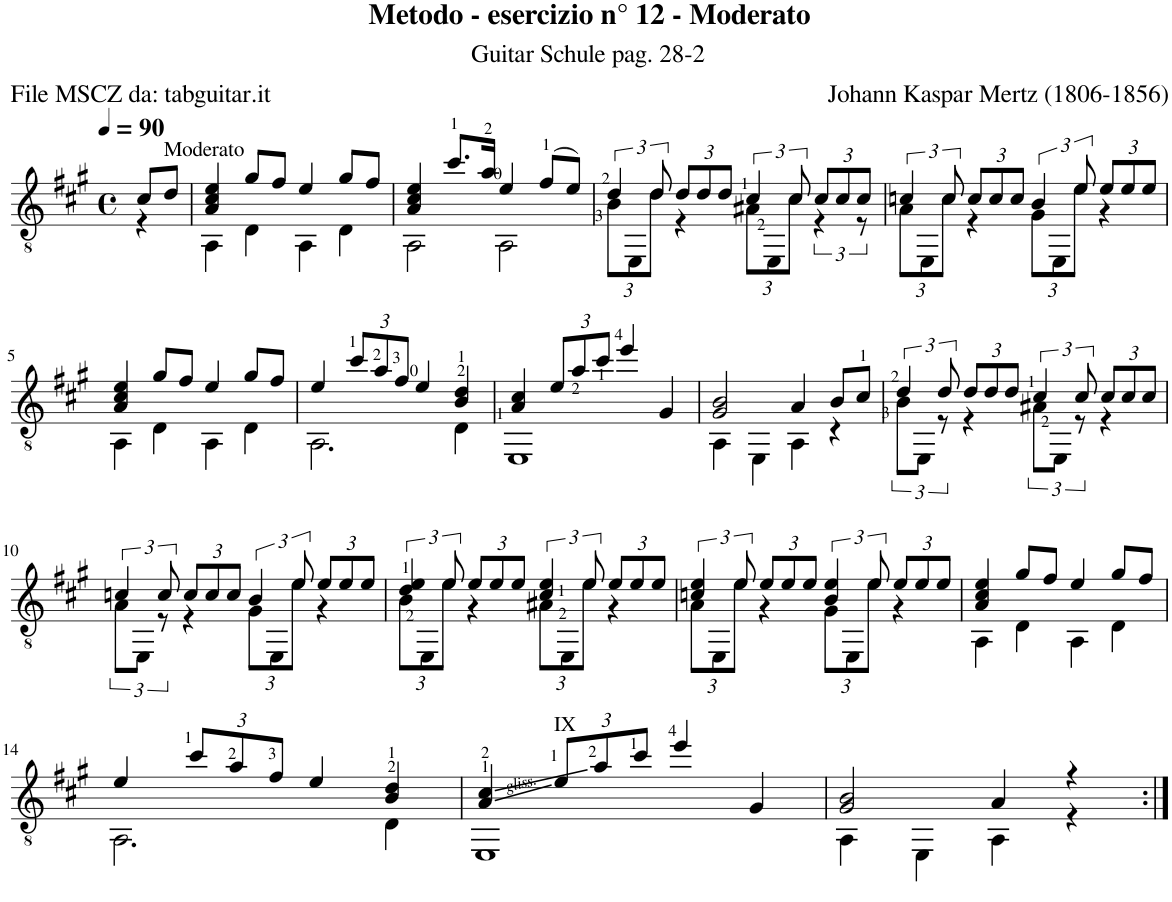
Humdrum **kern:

**kern
*part1
*staff1
*I"Guitar
*I'Guit.
*clefGv2
*k[f#c#g#]
*M4/4
*met(c)
*MM90
=
*^
8c#/L	4r
!LO:TX:a:t=Moderato	!
8d/J	.
=1	=1
4A/ 4c#/ 4e/	4AA\
8g#/L	4D\
8f#/J	.
4e/	4AA\
8g#/L	4D\
8f#/J	.
=2	=2
4A/ 4c#/ 4e/	2AA\
8.cc#/L	.
16a/Jk	.
4e/	2AA\
(8f#/L	.
8e/J)	.
=3	=3
*	*Xbrackettup
6d/	12B\L
.	12EE\
12d/	12d\J
12d/L	4r
12d/	.
12d/J	.
*brackettup	*Xbrackettup
6c#/	12A#X\L
.	12EE\
12c#/	12c#\J
12c#/L	4r
12c#/	.
12c#/J	.
=4	=4
*brackettup	*Xbrackettup
6cn/	12A\L
.	12EE\
12c/	12c\J
12c/L	4r
12c/	.
12c/J	.
*brackettup	*Xbrackettup
6B/	12G#\L
.	12EE\
12e/	12e\J
12e/L	4r
12e/	.
12e/J	.
!!LO:LB:g=z	!!
=5	=5
4A/ 4c#/ 4e/	4AA\
8g#/L	4D\
8f#/J	.
4e/	4AA\
8g#/L	4D\
8f#/J	.
=6	=6
4e/	2.AA\
12cc#/L	.
12a/	.
12f#/J	.
4e/	.
4B/ 4d/	4D\
=7	=7
4A/ 4c#/	1EE
12e/L	.
12a/	.
12cc#/J	.
4ee/	.
4G#/	.
=8	=8
2G#/ 2B/	4AA\
.	4EE\
4A/	4AA\
8B/L	4r
8c#/J	.
=9	=9
*brackettup	*
6d/	12B\L
.	12EE\J
12d/	12r
*Xbrackettup	*
12d/L	4r
12d/	.
12d/J	.
*brackettup	*
6c#/	12A#X\L
.	12EE\J
12c#/	12r
*Xbrackettup	*
12c#/L	4r
12c#/	.
12c#/J	.
!!LO:LB:g=z	!!
=10	=10
*brackettup	*
6cn/	12A\L
.	12EE\J
12c/	12r
*Xbrackettup	*
12c/L	4r
12c/	.
12c/J	.
*brackettup	*Xbrackettup
6B/	12G#\L
.	12EE\
12e/	12e\J
12e/L	4r
12e/	.
12e/J	.
=11	=11
*brackettup	*Xbrackettup
6d/ 6e/	12B\L
.	12EE\
12e/	12e\J
12e/L	4r
12e/	.
12e/J	.
*brackettup	*Xbrackettup
6c#/ 6e/	12A#X\L
.	12EE\
12e/	12e\J
12e/L	4r
12e/	.
12e/J	.
=12	=12
*brackettup	*Xbrackettup
6cn/ 6e/	12A\L
.	12EE\
12e/	12e\J
12e/L	4r
12e/	.
12e/J	.
*brackettup	*Xbrackettup
6B/ 6e/	12G#\L
.	12EE\
12e/	12e\J
12e/L	4r
12e/	.
12e/J	.
=13	=13
4A/ 4c#/ 4e/	4AA\
8g#/L	4D\
8f#/J	.
4e/	4AA\
8g#/L	4D\
8f#/J	.
!!LO:LB:g=z	!!
=14	=14
4e/	2.AA\
12cc#/L	.
12a/	.
12f#/J	.
4e/	.
4B/ 4d/	4D\
=15	=15
4A/ 4c#/	1EE
!LO:TX:a:t=IX	!
12e/L	.
12a/	.
12cc#/J	.
4ee/	.
4G#/	.
=16	=16
2G#/ 2B/	4AA\
.	4EE\
4A/	4AA\
4r	4r
*v	*v
=:|!
*-
